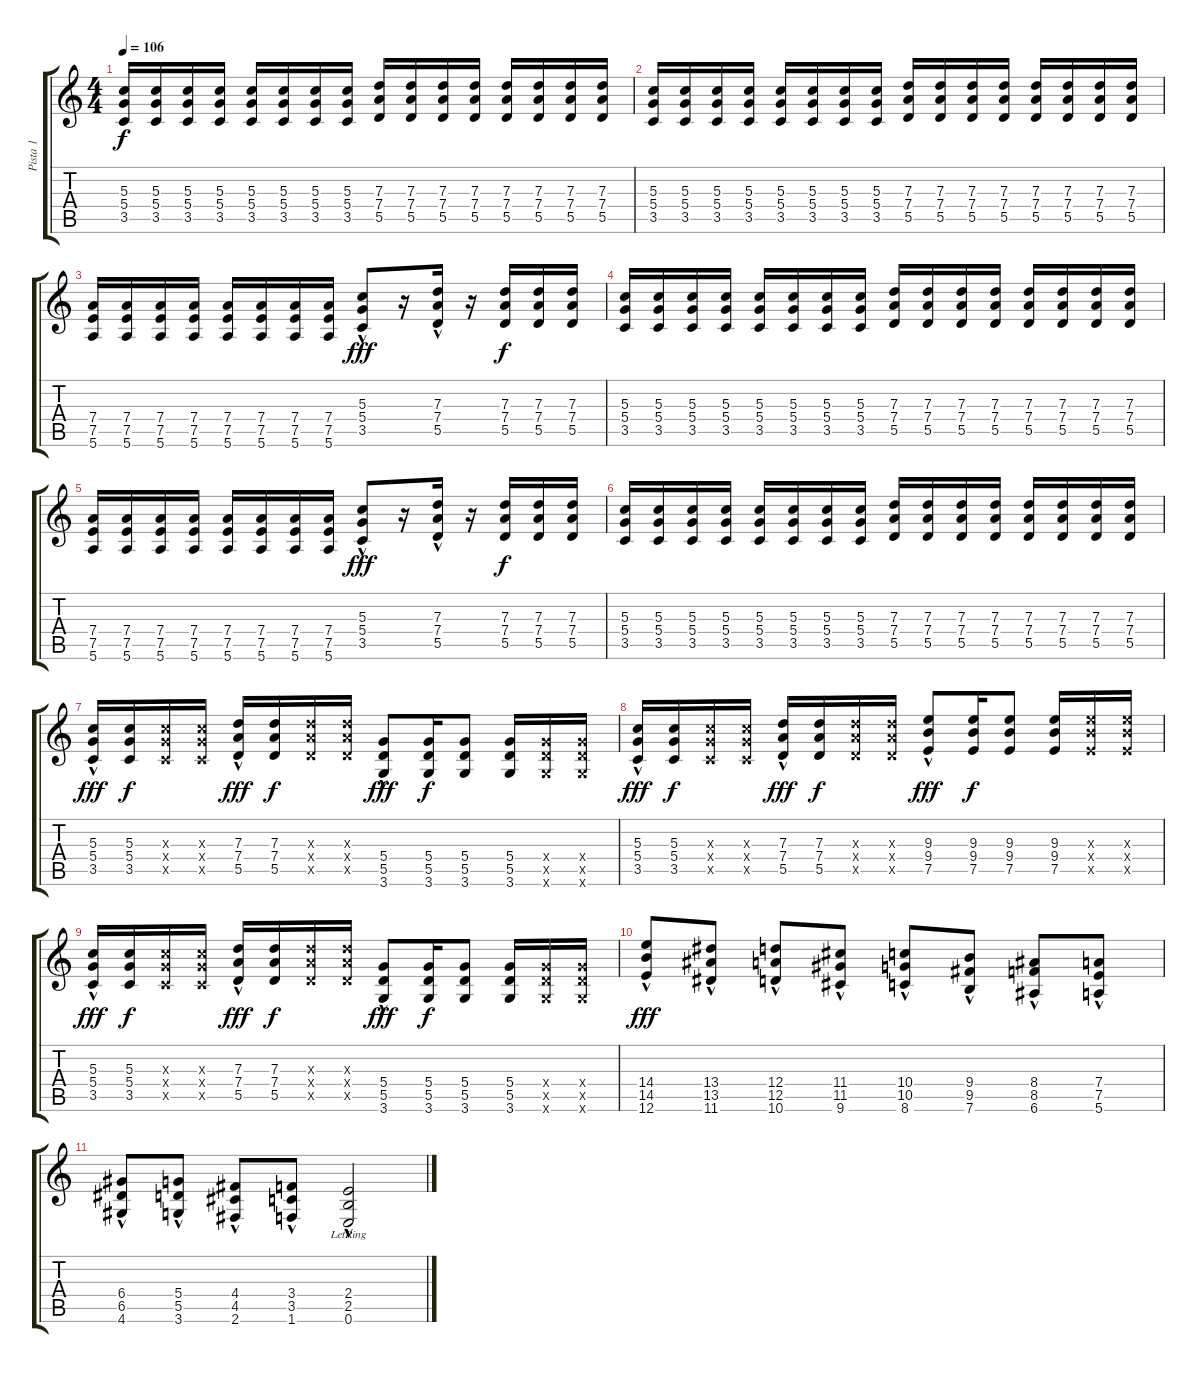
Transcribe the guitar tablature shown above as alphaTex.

\track ("Pista 1" "Pista 1") {instrument overdrivenguitar}
\staff {score tabs}
\tuning (E4 B3 G3 D3 A2 E2) {hide}
\ts (4 4)
\tempo 106
\clef g2
\ks c
(5.3 5.4 3.5).16{dy f} (5.3 5.4 3.5).16 (5.3 5.4 3.5).16 (5.3 5.4 3.5).16 (5.3 5.4 3.5).16 (5.3 5.4 3.5).16 (5.3 5.4 3.5).16 (5.3 5.4 3.5).16 (7.3 7.4 5.5).16 (7.3 7.4 5.5).16 (7.3 7.4 5.5).16 (7.3 7.4 5.5).16 (7.3 7.4 5.5).16 (7.3 7.4 5.5).16 (7.3 7.4 5.5).16 (7.3 7.4 5.5).16 |
(5.3 5.4 3.5).16 (5.3 5.4 3.5).16 (5.3 5.4 3.5).16 (5.3 5.4 3.5).16 (5.3 5.4 3.5).16 (5.3 5.4 3.5).16 (5.3 5.4 3.5).16 (5.3 5.4 3.5).16 (7.3 7.4 5.5).16 (7.3 7.4 5.5).16 (7.3 7.4 5.5).16 (7.3 7.4 5.5).16 (7.3 7.4 5.5).16 (7.3 7.4 5.5).16 (7.3 7.4 5.5).16 (7.3 7.4 5.5).16 |
(7.4 7.5 5.6).16 (7.4 7.5 5.6).16 (7.4 7.5 5.6).16 (7.4 7.5 5.6).16 (7.4 7.5 5.6).16 (7.4 7.5 5.6).16 (7.4 7.5 5.6).16 (7.4 7.5 5.6).16 (5.3{hac} 5.4{hac} 3.5{hac}).8{dy fff} r.16 (7.3{hac} 7.4{hac} 5.5{hac}).16 r.16 (7.3 7.4 5.5).16{dy f} (7.3 7.4 5.5).16 (7.3 7.4 5.5).16 |
(5.3 5.4 3.5).16 (5.3 5.4 3.5).16 (5.3 5.4 3.5).16 (5.3 5.4 3.5).16 (5.3 5.4 3.5).16 (5.3 5.4 3.5).16 (5.3 5.4 3.5).16 (5.3 5.4 3.5).16 (7.3 7.4 5.5).16 (7.3 7.4 5.5).16 (7.3 7.4 5.5).16 (7.3 7.4 5.5).16 (7.3 7.4 5.5).16 (7.3 7.4 5.5).16 (7.3 7.4 5.5).16 (7.3 7.4 5.5).16 |
(7.4 7.5 5.6).16 (7.4 7.5 5.6).16 (7.4 7.5 5.6).16 (7.4 7.5 5.6).16 (7.4 7.5 5.6).16 (7.4 7.5 5.6).16 (7.4 7.5 5.6).16 (7.4 7.5 5.6).16 (5.3{hac} 5.4{hac} 3.5{hac}).8{dy fff} r.16 (7.3{hac} 7.4{hac} 5.5{hac}).16 r.16 (7.3 7.4 5.5).16{dy f} (7.3 7.4 5.5).16 (7.3 7.4 5.5).16 |
(5.3 5.4 3.5).16 (5.3 5.4 3.5).16 (5.3 5.4 3.5).16 (5.3 5.4 3.5).16 (5.3 5.4 3.5).16 (5.3 5.4 3.5).16 (5.3 5.4 3.5).16 (5.3 5.4 3.5).16 (7.3 7.4 5.5).16 (7.3 7.4 5.5).16 (7.3 7.4 5.5).16 (7.3 7.4 5.5).16 (7.3 7.4 5.5).16 (7.3 7.4 5.5).16 (7.3 7.4 5.5).16 (7.3 7.4 5.5).16 |
(5.3{hac} 5.4{hac} 3.5{hac}).16{dy fff} (5.3 5.4 3.5).16{dy f} (5.3{x} 5.4{x} 3.5{x}).16 (5.3{x} 5.4{x} 3.5{x}).16 (7.3{hac} 7.4{hac} 5.5{hac}).16{dy fff} (7.3 7.4 5.5).16{dy f} (7.3{x} 7.4{x} 5.5{x}).16 (7.3{x} 7.4{x} 5.5{x}).16 (5.4{hac} 5.5{hac} 3.6{hac}).8{dy fff} (5.4 5.5 3.6).16{dy f} (5.4 5.5 3.6).8 (5.4 5.5 3.6).16 (5.4{x} 5.5{x} 3.6{x}).16 (5.4{x} 5.5{x} 3.6{x}).16 |
(5.3{hac} 5.4{hac} 3.5{hac}).16{dy fff} (5.3 5.4 3.5).16{dy f} (5.3{x} 5.4{x} 3.5{x}).16 (5.3{x} 5.4{x} 3.5{x}).16 (7.3{hac} 7.4{hac} 5.5{hac}).16{dy fff} (7.3 7.4 5.5).16{dy f} (7.3{x} 7.4{x} 5.5{x}).16 (7.3{x} 7.4{x} 5.5{x}).16 (9.3 9.4{hac} 7.5{hac}).8{dy fff} (9.3 9.4 7.5).16{dy f} (9.3 9.4 7.5).8 (9.3 9.4 7.5).16 (9.3{x} 9.4{x} 7.5{x}).16 (9.3{x} 9.4{x} 7.5{x}).16 |
(5.3{hac} 5.4{hac} 3.5{hac}).16{dy fff} (5.3 5.4 3.5).16{dy f} (5.3{x} 5.4{x} 3.5{x}).16 (5.3{x} 5.4{x} 3.5{x}).16 (7.3{hac} 7.4{hac} 5.5{hac}).16{dy fff} (7.3 7.4 5.5).16{dy f} (7.3{x} 7.4{x} 5.5{x}).16 (7.3{x} 7.4{x} 5.5{x}).16 (5.4{hac} 5.5{hac} 3.6{hac}).8{dy fff} (5.4 5.5 3.6).16{dy f} (5.4 5.5 3.6).8 (5.4 5.5 3.6).16 (5.4{x} 5.5{x} 3.6{x}).16 (5.4{x} 5.5{x} 3.6{x}).16 |
(14.4{hac} 14.5{hac} 12.6{hac}).8{dy fff} (13.4{hac} 13.5{hac} 11.6{hac}).8 (12.4{hac} 12.5{hac} 10.6{hac}).8 (11.4{hac} 11.5{hac} 9.6{hac}).8 (10.4{hac} 10.5{hac} 8.6{hac}).8 (9.4{hac} 9.5{hac} 7.6{hac}).8 (8.4{hac} 8.5{hac} 6.6{hac}).8 (7.4{hac} 7.5{hac} 5.6{hac}).8 |
(6.4{hac} 6.5{hac} 4.6{hac}).8 (5.4{hac} 5.5{hac} 3.6{hac}).8 (4.4{hac} 4.5{hac} 2.6{hac}).8 (3.4{hac} 3.5{hac} 1.6{hac}).8 (2.4{hac lr} 2.5{hac lr} 0.6).2
